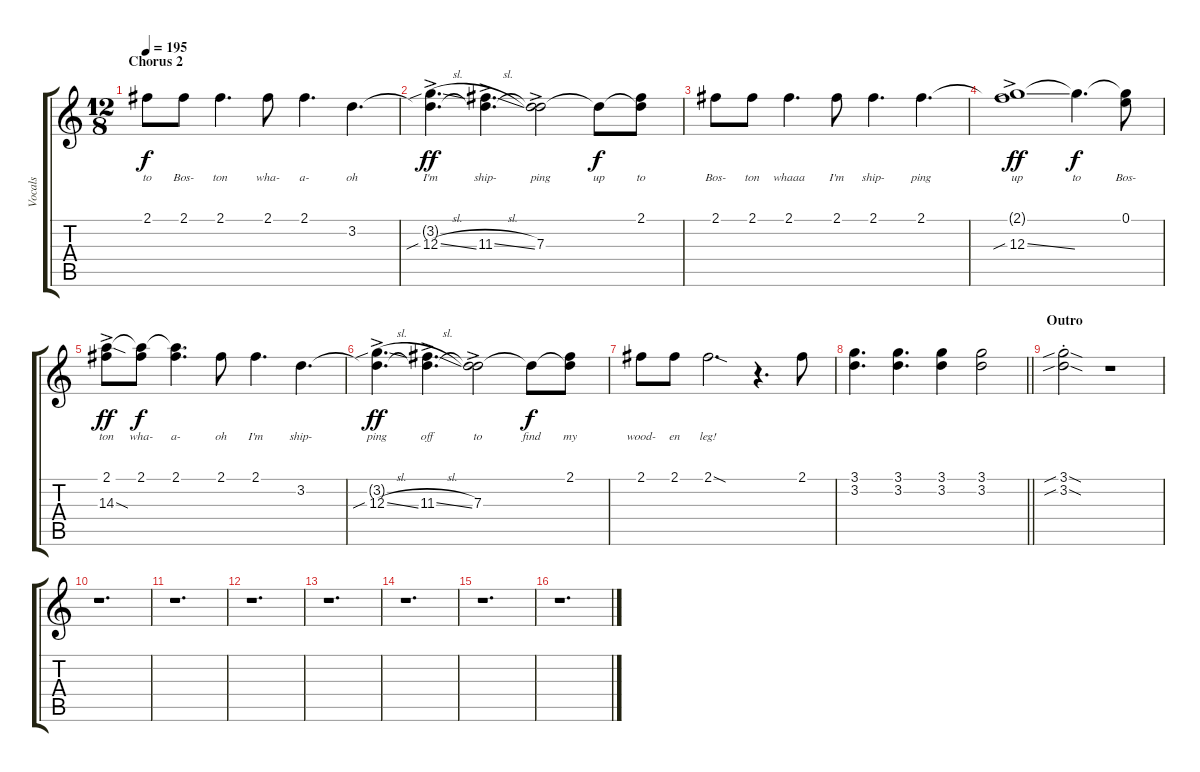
\track ("Vocals" "Vocals") {instrument overdrivenguitar}
\staff {score tabs}
\tuning (E4 B3 G3 D3 A2 E2) {hide}
\ts (12 8)
\section ("" "Chorus 2")
\tempo 195
\clef g2
\ks c
2.1.8{lyrics (0 "to") lyrics (1 "") lyrics (2 "") lyrics (3 "") lyrics (4 "") dy f} 2.1.8{lyrics (0 "Bos-") lyrics (1 "") lyrics (2 "") lyrics (3 "") lyrics (4 "")} 2.1.4{d lyrics (0 "ton") lyrics (1 "") lyrics (2 "") lyrics (3 "") lyrics (4 "")} 2.1.8{lyrics (0 "wha-") lyrics (1 "") lyrics (2 "") lyrics (3 "") lyrics (4 "")} 2.1.4{d lyrics (0 "a-") lyrics (1 "") lyrics (2 "") lyrics (3 "") lyrics (4 "")} 3.2.4{d lyrics (0 "oh") lyrics (1 "") lyrics (2 "") lyrics (3 "") lyrics (4 "")} |
(3.2{t} 12.3{sib sl ac}).4{d lyrics (0 "I'm") lyrics (1 "") lyrics (2 "") lyrics (3 "") lyrics (4 "") dy ff} (3.2{t} 11.3{sl ac}).4{d lyrics (0 "ship-") lyrics (1 "") lyrics (2 "") lyrics (3 "") lyrics (4 "")} (3.2{t} 7.3{ac}).2{lyrics (0 "ping") lyrics (1 "") lyrics (2 "") lyrics (3 "") lyrics (4 "")} 7.3{t}.8{lyrics (0 "up") lyrics (1 "") lyrics (2 "") lyrics (3 "") lyrics (4 "") dy f} (2.1 7.3{t}).8{lyrics (0 "to") lyrics (1 "") lyrics (2 "") lyrics (3 "") lyrics (4 "")} |
2.1.8{lyrics (0 "Bos-") lyrics (1 "") lyrics (2 "") lyrics (3 "") lyrics (4 "")} 2.1.8{lyrics (0 "ton") lyrics (1 "") lyrics (2 "") lyrics (3 "") lyrics (4 "")} 2.1.4{d lyrics (0 "whaaa") lyrics (1 "") lyrics (2 "") lyrics (3 "") lyrics (4 "")} 2.1.8{lyrics (0 "I'm") lyrics (1 "") lyrics (2 "") lyrics (3 "") lyrics (4 "")} 2.1.4{d lyrics (0 "ship-") lyrics (1 "") lyrics (2 "") lyrics (3 "") lyrics (4 "")} 2.1.4{d lyrics (0 "ping") lyrics (1 "") lyrics (2 "") lyrics (3 "") lyrics (4 "")} |
(2.1{t} 12.3{sib ss ac}).1{lyrics (0 "up") lyrics (1 "") lyrics (2 "") lyrics (3 "") lyrics (4 "") dy ff} 12.3{t}.4{d lyrics (0 "to") lyrics (1 "") lyrics (2 "") lyrics (3 "") lyrics (4 "") dy f} (0.1 12.3{t}).8{lyrics (0 "Bos-") lyrics (1 "") lyrics (2 "") lyrics (3 "") lyrics (4 "")} |
(2.1 14.3{sod ac}).8{lyrics (0 "ton") lyrics (1 "") lyrics (2 "") lyrics (3 "") lyrics (4 "") dy ff} (2.1 14.3{t}).8{lyrics (0 "wha-") lyrics (1 "") lyrics (2 "") lyrics (3 "") lyrics (4 "") dy f} (2.1 14.3{t}).4{d lyrics (0 "a-") lyrics (1 "") lyrics (2 "") lyrics (3 "") lyrics (4 "")} 2.1.8{lyrics (0 "oh") lyrics (1 "") lyrics (2 "") lyrics (3 "") lyrics (4 "")} 2.1.4{d lyrics (0 "I'm") lyrics (1 "") lyrics (2 "") lyrics (3 "") lyrics (4 "")} 3.2.4{d lyrics (0 "ship-") lyrics (1 "") lyrics (2 "") lyrics (3 "") lyrics (4 "")} |
(3.2{t} 12.3{sib sl ac}).4{d lyrics (0 "ping") lyrics (1 "") lyrics (2 "") lyrics (3 "") lyrics (4 "") dy ff} (3.2{t} 11.3{sl ac}).4{d lyrics (0 "off") lyrics (1 "") lyrics (2 "") lyrics (3 "") lyrics (4 "")} (3.2{t} 7.3{ac}).2{lyrics (0 "to") lyrics (1 "") lyrics (2 "") lyrics (3 "") lyrics (4 "")} 7.3{t}.8{lyrics (0 "find") lyrics (1 "") lyrics (2 "") lyrics (3 "") lyrics (4 "") dy f} (2.1 7.3{t}).8{lyrics (0 "my") lyrics (1 "") lyrics (2 "") lyrics (3 "") lyrics (4 "")} |
2.1.8{lyrics (0 "wood-") lyrics (1 "") lyrics (2 "") lyrics (3 "") lyrics (4 "")} 2.1.8{lyrics (0 "en") lyrics (1 "") lyrics (2 "") lyrics (3 "") lyrics (4 "")} 2.1{sod}.2{d lyrics (0 "leg!") lyrics (1 "") lyrics (2 "") lyrics (3 "") lyrics (4 "")} r.4{d} 2.1.8 |
\barLineRight lightlight
(3.1 3.2).4{d} (3.1 3.2).4{d} (3.1 3.2).4 (3.1 3.2).2 |
\section ("" "Outro")
(3.1{sib sod st} 3.2{sib sod st}).2 r.1 |
r.1{d} |
r.1{d} |
r.1{d} |
r.1{d} |
r.1{d} |
r.1{d} |
r.1{d}
